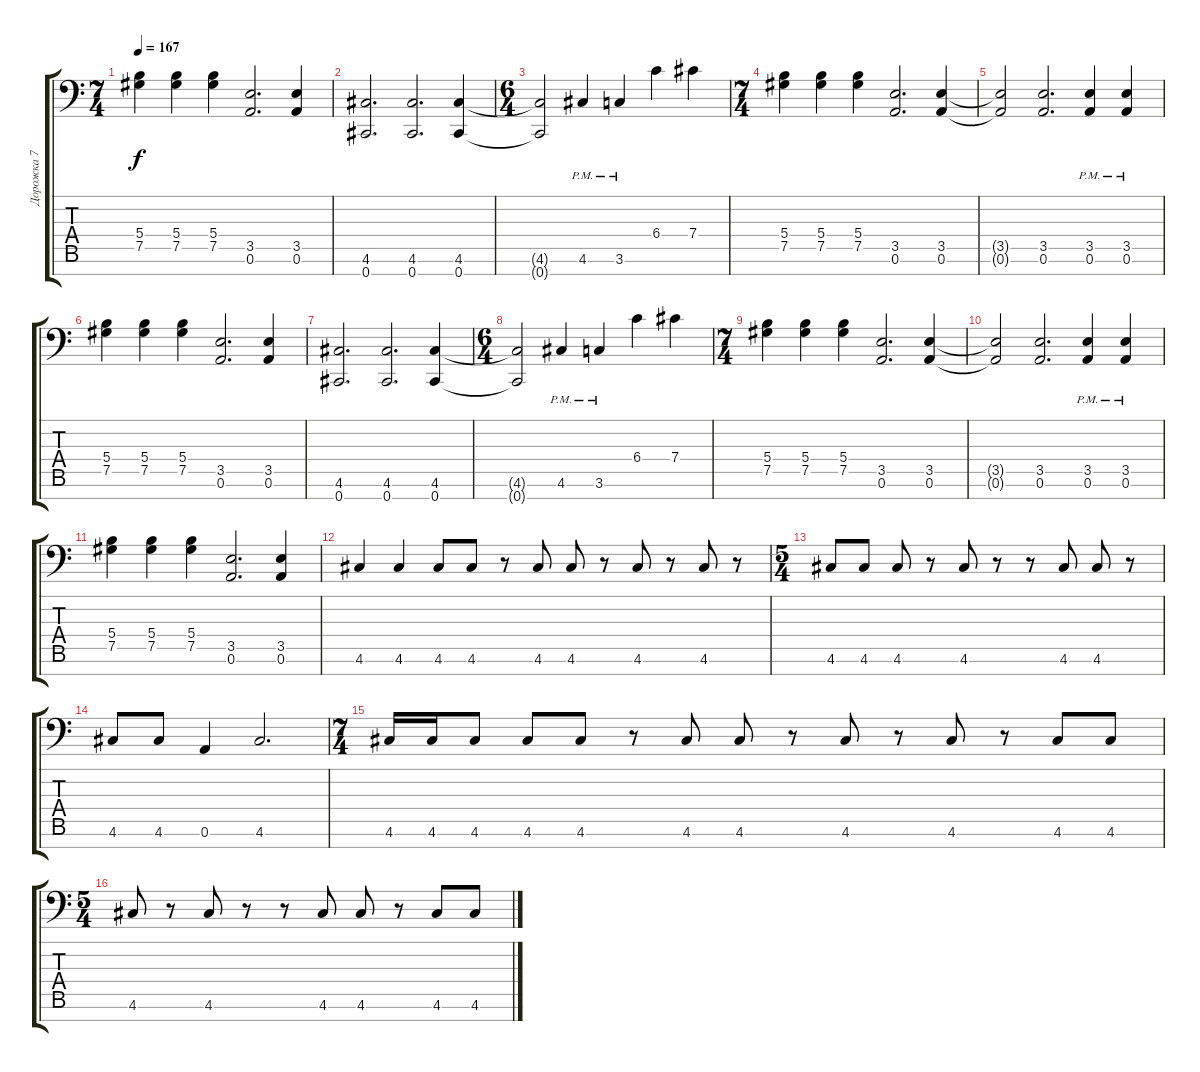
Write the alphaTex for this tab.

\track ("Дорожка 7" "Дорожка 7") {instrument distortionguitar}
\staff {score tabs}
\tuning (Ab3 E3 B2 Gb2 Db2 A1 Db1) {hide}
\ts (7 4)
\tempo 167
\clef f4
\ks c
(5.4 7.5).4{dy f} (5.4 7.5).4 (5.4 7.5).4 (3.5 0.6).2{d} (3.5 0.6).4 |
(4.6 0.7).2{d} (4.6 0.7).2{d} (4.6 0.7).4 |
\ts (6 4)
(4.6{t} 0.7{t}).2 4.6{pm}.4 3.6{pm}.4 6.4.4 7.4.4 |
\ts (7 4)
(5.4 7.5).4 (5.4 7.5).4 (5.4 7.5).4 (3.5 0.6).2{d} (3.5 0.6).4 |
(3.5{t} 0.6{t}).2 (3.5 0.6).2{d} (3.5{pm} 0.6{pm}).4 (3.5{pm} 0.6{pm}).4 |
(5.4 7.5).4 (5.4 7.5).4 (5.4 7.5).4 (3.5 0.6).2{d} (3.5 0.6).4 |
(4.6 0.7).2{d} (4.6 0.7).2{d} (4.6 0.7).4 |
\ts (6 4)
(4.6{t} 0.7{t}).2 4.6{pm}.4 3.6{pm}.4 6.4.4 7.4.4 |
\ts (7 4)
(5.4 7.5).4 (5.4 7.5).4 (5.4 7.5).4 (3.5 0.6).2{d} (3.5 0.6).4 |
(3.5{t} 0.6{t}).2 (3.5 0.6).2{d} (3.5{pm} 0.6{pm}).4 (3.5{pm} 0.6{pm}).4 |
(5.4 7.5).4 (5.4 7.5).4 (5.4 7.5).4 (3.5 0.6).2{d} (3.5 0.6).4 |
4.6.4 4.6.4 4.6.8 4.6.8 r.8 4.6.8 4.6.8 r.8 4.6.8 r.8 4.6.8 r.8 |
\ts (5 4)
4.6.8 4.6.8 4.6.8 r.8 4.6.8 r.8 r.8 4.6.8 4.6.8 r.8 |
4.6.8 4.6.8 0.6.4 4.6.2{d} |
\ts (7 4)
4.6.16 4.6.16 4.6.8 4.6.8 4.6.8 r.8 4.6.8 4.6.8 r.8 4.6.8 r.8 4.6.8 r.8 4.6.8 4.6.8 |
\ts (5 4)
4.6.8 r.8 4.6.8 r.8 r.8 4.6.8 4.6.8 r.8 4.6.8 4.6.8
